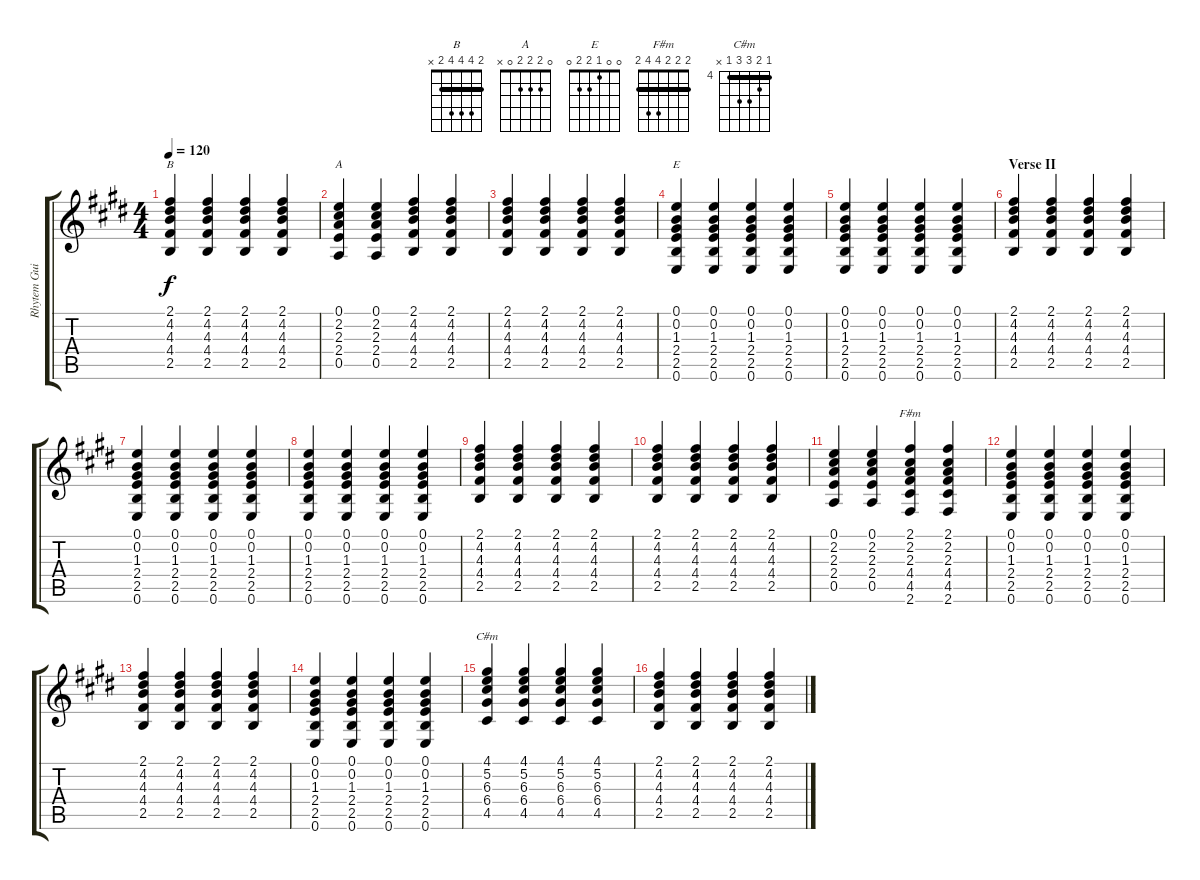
\track ("Rhytem Guitar" "Rhytem Gui") {instrument acousticguitarsteel}
\staff {score tabs}
\tuning (E4 B3 G3 D3 A2 E2) {hide}
\chord ("B" 2 4 4 4 2 x) {barre 2}
\chord ("A" 0 2 2 2 0 x)
\chord ("E" 0 0 1 2 2 0)
\chord ("F#m" 2 2 2 4 4 2) {barre 2}
\chord ("C#m" 4 5 6 6 4 x) {firstfret 4 barre 4}
\ts (4 4)
\tempo 120
\clef g2
\ks e
(2.1 4.2 4.3 4.4 2.5).4{ch "B" dy f} (2.1 4.2 4.3 4.4 2.5).4 (2.1 4.2 4.3 4.4 2.5).4 (2.1 4.2 4.3 4.4 2.5).4 |
(0.1 2.2 2.3 2.4 0.5).4{ch "A"} (0.1 2.2 2.3 2.4 0.5).4 (2.1 4.2 4.3 4.4 2.5).4 (2.1 4.2 4.3 4.4 2.5).4 |
(2.1 4.2 4.3 4.4 2.5).4 (2.1 4.2 4.3 4.4 2.5).4 (2.1 4.2 4.3 4.4 2.5).4 (2.1 4.2 4.3 4.4 2.5).4 |
(0.1 0.2 1.3 2.4 2.5 0.6).4{ch "E"} (0.1 0.2 1.3 2.4 2.5 0.6).4 (0.1 0.2 1.3 2.4 2.5 0.6).4 (0.1 0.2 1.3 2.4 2.5 0.6).4 |
(0.1 0.2 1.3 2.4 2.5 0.6).4 (0.1 0.2 1.3 2.4 2.5 0.6).4 (0.1 0.2 1.3 2.4 2.5 0.6).4 (0.1 0.2 1.3 2.4 2.5 0.6).4 |
\section ("" "Verse II")
(2.1 4.2 4.3 4.4 2.5).4 (2.1 4.2 4.3 4.4 2.5).4 (2.1 4.2 4.3 4.4 2.5).4 (2.1 4.2 4.3 4.4 2.5).4 |
(0.1 0.2 1.3 2.4 2.5 0.6).4 (0.1 0.2 1.3 2.4 2.5 0.6).4 (0.1 0.2 1.3 2.4 2.5 0.6).4 (0.1 0.2 1.3 2.4 2.5 0.6).4 |
(0.1 0.2 1.3 2.4 2.5 0.6).4 (0.1 0.2 1.3 2.4 2.5 0.6).4 (0.1 0.2 1.3 2.4 2.5 0.6).4 (0.1 0.2 1.3 2.4 2.5 0.6).4 |
(2.1 4.2 4.3 4.4 2.5).4 (2.1 4.2 4.3 4.4 2.5).4 (2.1 4.2 4.3 4.4 2.5).4 (2.1 4.2 4.3 4.4 2.5).4 |
(2.1 4.2 4.3 4.4 2.5).4 (2.1 4.2 4.3 4.4 2.5).4 (2.1 4.2 4.3 4.4 2.5).4 (2.1 4.2 4.3 4.4 2.5).4 |
(0.1 2.2 2.3 2.4 0.5).4 (0.1 2.2 2.3 2.4 0.5).4 (2.1 2.2 2.3 4.4 4.5 2.6).4{ch "F#m"} (2.1 2.2 2.3 4.4 4.5 2.6).4 |
(0.1 0.2 1.3 2.4 2.5 0.6).4 (0.1 0.2 1.3 2.4 2.5 0.6).4 (0.1 0.2 1.3 2.4 2.5 0.6).4 (0.1 0.2 1.3 2.4 2.5 0.6).4 |
(2.1 4.2 4.3 4.4 2.5).4 (2.1 4.2 4.3 4.4 2.5).4 (2.1 4.2 4.3 4.4 2.5).4 (2.1 4.2 4.3 4.4 2.5).4 |
(0.1 0.2 1.3 2.4 2.5 0.6).4 (0.1 0.2 1.3 2.4 2.5 0.6).4 (0.1 0.2 1.3 2.4 2.5 0.6).4 (0.1 0.2 1.3 2.4 2.5 0.6).4 |
(4.1 5.2 6.3 6.4 4.5).4{ch "C#m"} (4.1 5.2 6.3 6.4 4.5).4 (4.1 5.2 6.3 6.4 4.5).4 (4.1 5.2 6.3 6.4 4.5).4 |
(2.1 4.2 4.3 4.4 2.5).4 (2.1 4.2 4.3 4.4 2.5).4 (2.1 4.2 4.3 4.4 2.5).4 (2.1 4.2 4.3 4.4 2.5).4
